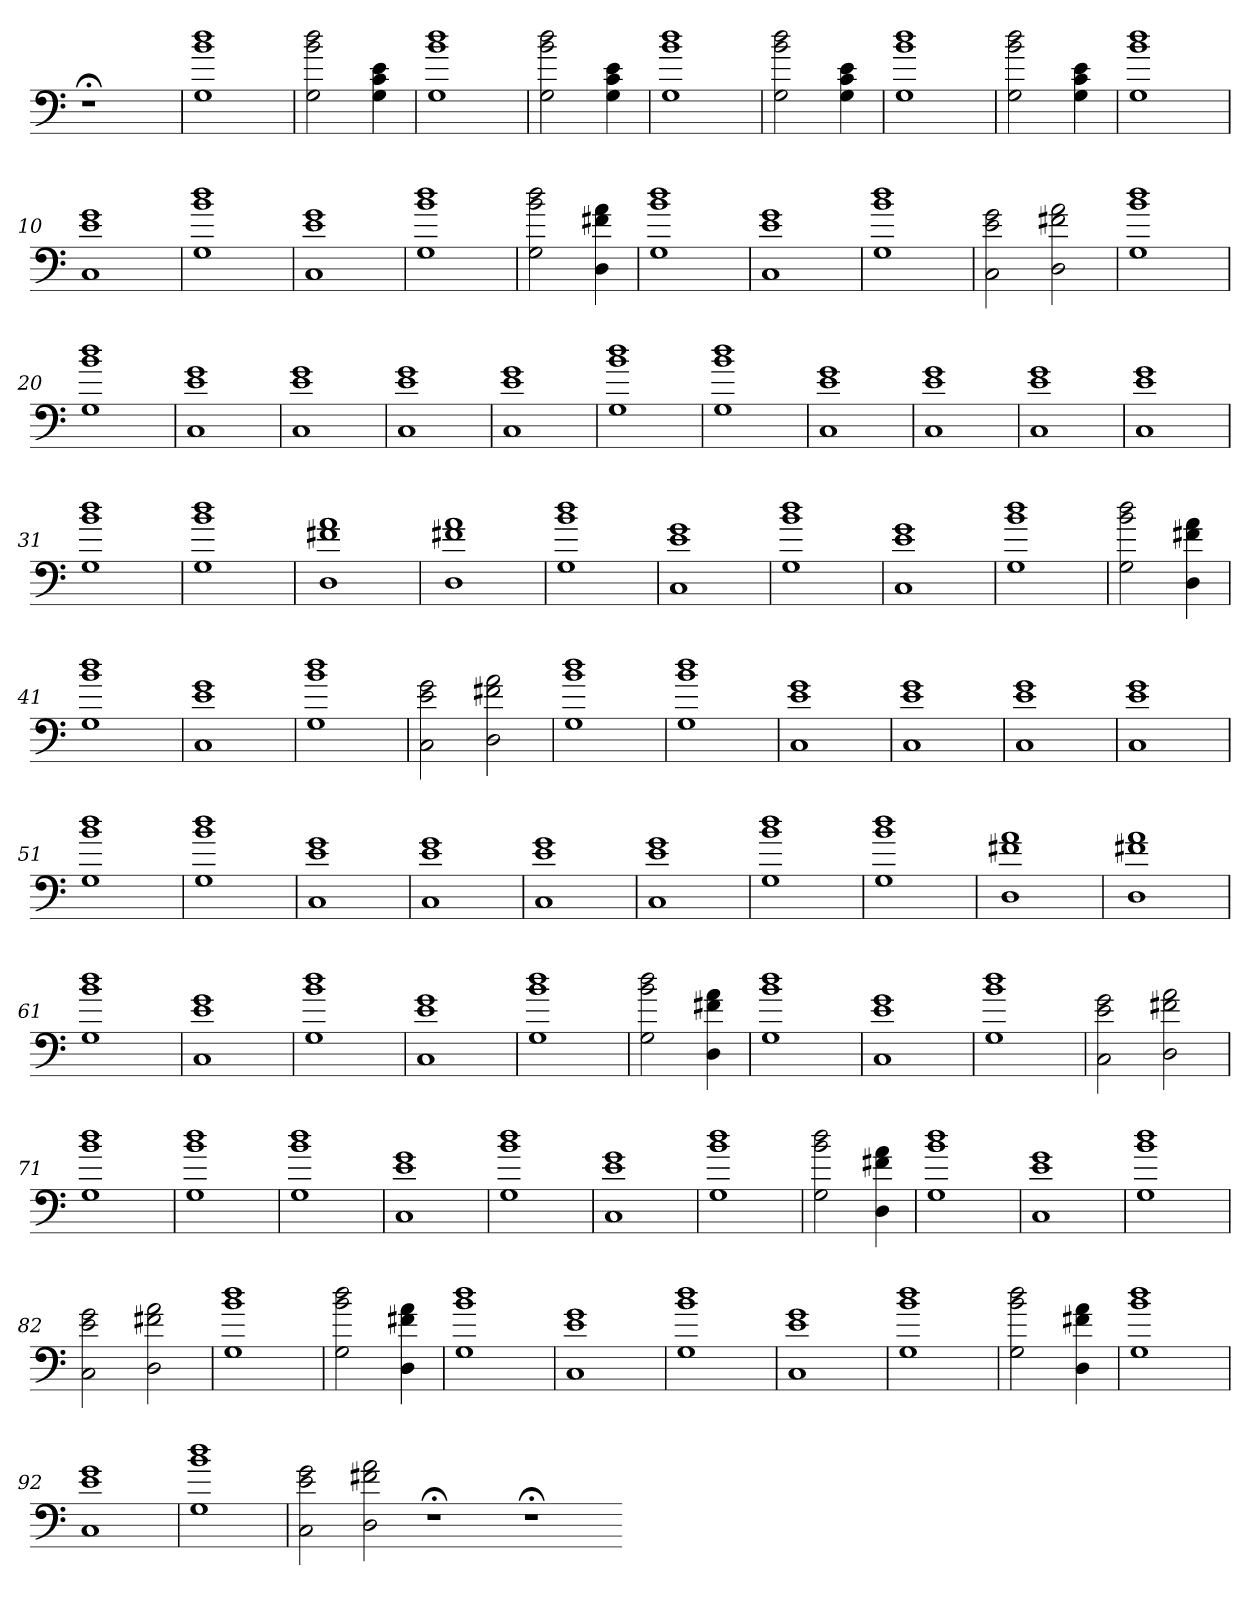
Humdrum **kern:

**kern
*part1
*staff1
=
1r;<
=1
1G 1b 1dd
=2
2G 2b 2dd
4G 4c 4e
=3
1G 1b 1dd
=4
2G 2b 2dd
4G 4c 4e
=5
1G 1b 1dd
=6
2G 2b 2dd
4G 4c 4e
=7
1G 1b 1dd
=8
2G 2b 2dd
4G 4c 4e
=9
1G 1b 1dd
=10
1C 1e 1g
=11
1G 1b 1dd
=12
1C 1e 1g
=13
1G 1b 1dd
=14
2G 2b 2dd
4D 4f#X 4a
=15
1G 1b 1dd
=16
1C 1e 1g
=17
1G 1b 1dd
=18
2C 2e 2g
2D 2f#X 2a
=19
1G 1b 1dd
=20
1G 1b 1dd
=21
1C 1e 1g
=22
1C 1e 1g
=23
1C 1e 1g
=24
1C 1e 1g
=25
1G 1b 1dd
=26
1G 1b 1dd
=27
1C 1e 1g
=28
1C 1e 1g
=29
1C 1e 1g
=30
1C 1e 1g
=31
1G 1b 1dd
=32
1G 1b 1dd
=33
1D 1f#X 1a
=34
1D 1f#X 1a
=35
1G 1b 1dd
=36
1C 1e 1g
=37
1G 1b 1dd
=38
1C 1e 1g
=39
1G 1b 1dd
=40
2G 2b 2dd
4D 4f#X 4a
=41
1G 1b 1dd
=42
1C 1e 1g
=43
1G 1b 1dd
=44
2C 2e 2g
2D 2f#X 2a
=45
1G 1b 1dd
=46
1G 1b 1dd
=47
1C 1e 1g
=48
1C 1e 1g
=49
1C 1e 1g
=50
1C 1e 1g
=51
1G 1b 1dd
=52
1G 1b 1dd
=53
1C 1e 1g
=54
1C 1e 1g
=55
1C 1e 1g
=56
1C 1e 1g
=57
1G 1b 1dd
=58
1G 1b 1dd
=59
1D 1f#X 1a
=60
1D 1f#X 1a
=61
1G 1b 1dd
=62
1C 1e 1g
=63
1G 1b 1dd
=64
1C 1e 1g
=65
1G 1b 1dd
=66
2G 2b 2dd
4D 4f#X 4a
=67
1G 1b 1dd
=68
1C 1e 1g
=69
1G 1b 1dd
=70
2C 2e 2g
2D 2f#X 2a
=71
1G 1b 1dd
=72
1G 1b 1dd
=73
1G 1b 1dd
=74
1C 1e 1g
=75
1G 1b 1dd
=76
1C 1e 1g
=77
1G 1b 1dd
=78
2G 2b 2dd
4D 4f#X 4a
=79
1G 1b 1dd
=80
1C 1e 1g
=81
1G 1b 1dd
=82
2C 2e 2g
2D 2f#X 2a
=83
1G 1b 1dd
=84
2G 2b 2dd
4D 4f#X 4a
=85
1G 1b 1dd
=86
1C 1e 1g
=87
1G 1b 1dd
=88
1C 1e 1g
=89
1G 1b 1dd
=90
2G 2b 2dd
4D 4f#X 4a
=91
1G 1b 1dd
=92
1C 1e 1g
=93
1G 1b 1dd
=94
2C 2e 2g
2D 2f#X 2a
1r;<
1r;<
=-
*-
